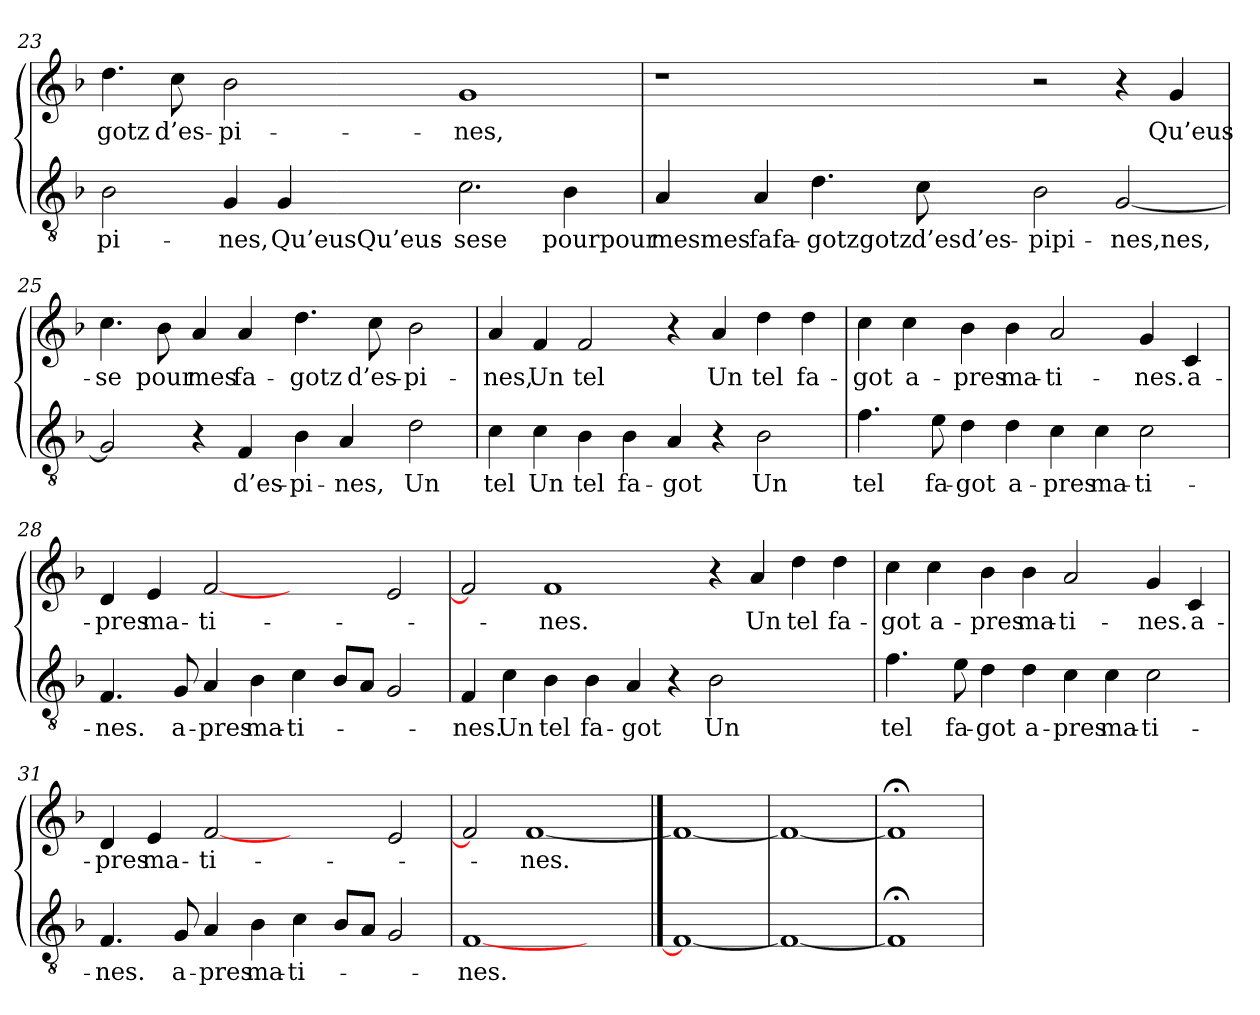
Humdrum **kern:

**kern	**text	**kern	**text
*part1	*part1	*part1	*part1
*staff2	*staff2	*staff1	*staff1
*clefGv2	*	*clefG2	*
*k[b-]	*	*k[b-]	*
=23	=23	=23	=23
2B-	-pi-	4.dd	-gotz
.	.	8cc	d’es-
4G	-nes,	2b-	-pi-
4G	Qu’eusQu’eus-	.	.
2.c	-sese	1g	-nes,
4B-	pourpour	.	.
!!LO:LB:g=z
=24	=24	=24	=24
4A	mesmes	1r	.
4A	fafa-	.	.
4.d	-gotzgotz	.	.
8c	d’esd’es-	.	.
2B-	-pipi-	2r	.
[2G	-nes,nes,	4r	.
.	.	4g	Qu’eus-
=25	=25	=25	=25
2G]	.	4.cc	-se
.	.	8b-	pour
4r	.	4a	mes
4F	d’es-	4a	fa-
4B-	-pi-	4.dd	-gotz
4A	-nes,	.	.
.	.	8cc	d’es-
2d	Un	2b-	-pi-
=26	=26	=26	=26
4c	tel	4a	-nes,
4c	Un	4f	Un
4B-	tel	2f	tel
4B-	fa-	.	.
4A	-got	4r	.
4r	.	4a	Un
2B-	Un	4dd	tel
.	.	4dd	fa-
!!LO:LB:g=z
=27	=27	=27	=27
4.f	tel	4cc	-got
.	.	4cc	a-
8e	fa-	.	.
4d	-got	4b-	-pres
4d	a-	4b-	ma-
4c	-pres	2a	-ti-
4c	ma-	.	.
2c	-ti-	4g	-nes.
.	.	4c	a-
=28	=28	=28	=28
4.F	-nes.	4d	-pres
.	.	4e	ma-
8G	a-	.	.
4A	-pres	[2f	-ti-
4B-	ma-	.	.
4c	-ti-	2ryy	.
8B-L	.	.	.
8AJ	.	.	.
2G	.	2e	.
=29	=29	=29	=29
4F	-nes.	2f]	.
4c	Un	.	.
4B-	tel	1f	-nes.
4B-	fa-	.	.
4A	-got	.	.
4r	.	.	.
2B-	Un	4r	.
.	.	4a	Un
2ryy	.	4dd	tel
.	.	4dd	fa-
!!LO:LB:g=z
=30	=30	=30	=30
4.f	tel	4cc	-got
.	.	4cc	a-
8e	fa-	.	.
4d	-got	4b-	-pres
4d	a-	4b-	ma-
4c	-pres	2a	-ti-
4c	ma-	.	.
2c	-ti-	4g	-nes.
.	.	4c	a-
=31	=31	=31	=31
4.F	-nes.	4d	-pres
.	.	4e	ma-
8G	a-	.	.
4A	-pres	[2f	-ti-
4B-	ma-	.	.
4c	-ti-	2ryy	.
8B-L	.	.	.
8AJ	.	.	.
2G	.	2e	.
=32	=32	=32	=32
[1F	-nes.	2f]	.
.	.	[1f	-nes.
2ryy	.	.	.
==33	==33	==33	==33
1F_	.	1f_	.
=34	=34	=34	=34
1F_	.	1f_	.
=35	=35	=35	=35
1F;<]	.	1f;<]	.
=	=	=	=
*-	*-	*-	*-
